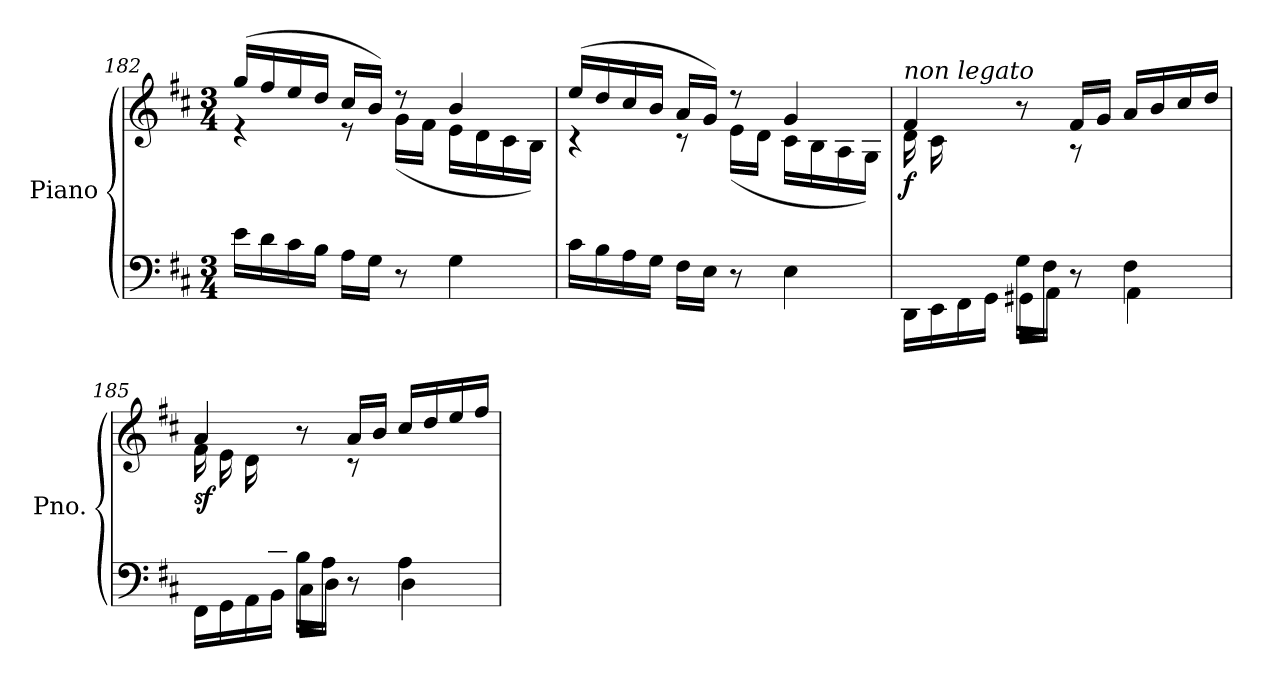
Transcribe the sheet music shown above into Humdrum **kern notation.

**kern	**kern	**dynam
*part1	*part1	*part1
*staff2	*staff1	*staff1/2
*I"Piano	*	*
*I'Pno.	*	*
*clefF4	*clefG2	*
*k[f#c#]	*k[f#c#]	*
*M3/4	*M3/4	*
=182	=182	=182
*	*^	*
16e\LL	(16gg/LL	4r	.
16d\	16ff#/	.	.
16c#\	16ee/	.	.
16B\JJ	16dd/JJ	.	.
16A\LL	16cc#/LL	8r	.
16G\JJ	16b/JJ)	.	.
8r	8r	(16g\LL	.
.	.	16f#\JJ	.
4G\	4b/	16e\LL	.
.	.	16d\	.
.	.	16c#\	.
.	.	16B\JJ)	.
!!LO:LB:g=z	!!
=183	=183	=183	=183
16c#\LL	(16ee/LL	4r	.
16B\	16dd/	.	.
16A\	16cc#/	.	.
16G\JJ	16b/JJ	.	.
16F#\LL	16a/LL	8r	.
16E\JJ	16g/JJ)	.	.
8r	8r	(16e\LL	.
.	.	16d\JJ	.
4E\	4g/	16c#\LL	.
.	.	16B\	.
.	.	16A\	.
.	.	16G\JJ)	.
=184	=184	=184	=184
*^	*	*	*
!	!	!LO:TX:a:i:t=non legato	!	!
!	!	!	!	!LO:DY:b
8ryy	16DD\LL	4f#/	16d\LL	f
.	16EE\	.	16c#\	.
16B/	16FF#\	.	4ryy	.
16A/JJ	16GG\JJ	.	.	.
16G\LL	16GG#X\LL	8r	.	.
16F#\JJ	16AA\JJ	.	.	.
8ryy	8r	16f#/LL	8r	.
.	.	16g/JJ	.	.
4F#\	4AA\	16a/LL	4ryy	.
.	.	16b/	.	.
.	.	16cc#/	.	.
.	.	16dd/JJ	.	.
!!LO:LB:g=z	!!
=185	=185	=185	=185	=185
!	!	!	!	!LO:DY:b
8.ryy	16FF#\LL	4a/	16f#\LL	sf
.	16GG\	.	16e\	.
.	16AA\	.	16d\	.
16c#/JJ	16BB\JJ	.	8.ryy	.
16B\LL	16C#\LL	8r	.	.
16A\JJ	16D\JJ	.	.	.
8ryy	8r	16a/LL	8r	.
.	.	16b/JJ	.	.
4A\	4D\	16cc#/LL	4ryy	.
.	.	16dd/	.	.
.	.	16ee/	.	.
.	.	16ff#/JJ	.	.
*v	*v	*	*	*
*	*v	*v	*
=	=	=
*-	*-	*-
